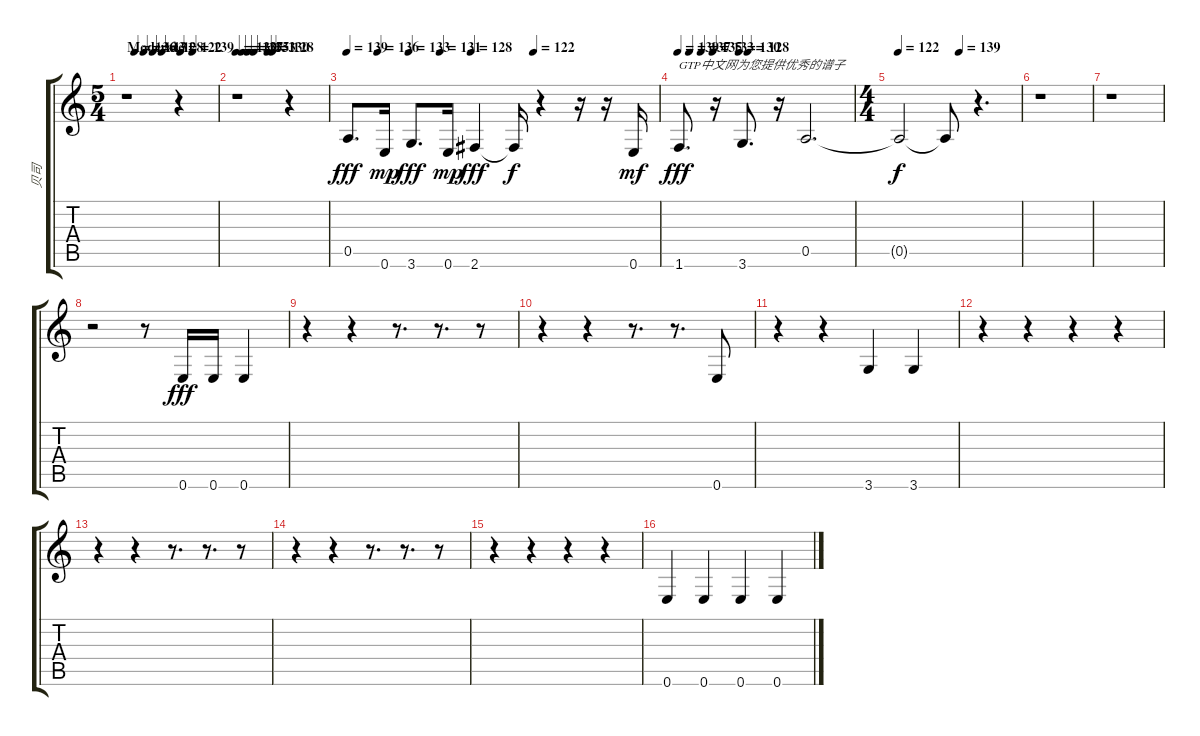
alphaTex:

\track ("贝司" "贝司") {instrument electricbassfinger}
\staff {score tabs}
\tuning (E4 B3 G3 D3 A2 E2) {hide}
\ts (5 4)
\tempo (139 "Moderate")
\tempo (136 0.1)
\tempo (133 0.2)
\tempo (131 0.3)
\tempo (128 0.4)
\tempo (122 0.6)
\tempo (139 "Moderate")
\clef g2
\ks c
r.1{dy fff instrument electricbassfinger} r.4 |
\tempo 139
\tempo (137 0.06666666666666667)
\tempo (135 0.13333333333333333)
\tempo (133 0.2)
\tempo (130 0.35)
\tempo (128 0.4)
r.1 r.4 |
\tempo 139
\tempo (136 0.1)
\tempo (133 0.2)
\tempo (131 0.3)
\tempo (128 0.4)
\tempo (122 0.6)
0.5.8{d} 0.6.16{dy mp} 3.6.8{d dy fff} 0.6.16{dy mp} 2.6.4{dy fff} 2.6{t}.16{dy f} r.4 r.16 r.16 0.6.16{dy mf} |
\tempo 139
\tempo (137 0.06666666666666667)
\tempo (135 0.13333333333333333)
\tempo (133 0.2)
\tempo (130 0.35)
\tempo (128 0.4)
1.6.8{d txt "GTP中文网为您提供优秀的谱子" dy fff} r.16 3.6.8{d} r.16 0.5.2{d} |
\ts (4 4)
\tempo 122
\tempo (139 0.5)
0.5{t}.2{dy f} 0.5{t}.8 r.4{d} |
r.1 |
r.1 |
r.2 r.8 0.6.16{dy fff} 0.6.16 0.6.4 |
r.4 r.4 r.8{d} r.8{d} r.8 |
r.4 r.4 r.8{d} r.8{d} 0.6.8 |
r.4 r.4 3.6.4 3.6.4 |
r.4 r.4 r.4 r.4 |
r.4 r.4 r.8{d} r.8{d} r.8 |
r.4 r.4 r.8{d} r.8{d} r.8 |
r.4 r.4 r.4 r.4 |
0.6.4 0.6.4 0.6.4 0.6.4
